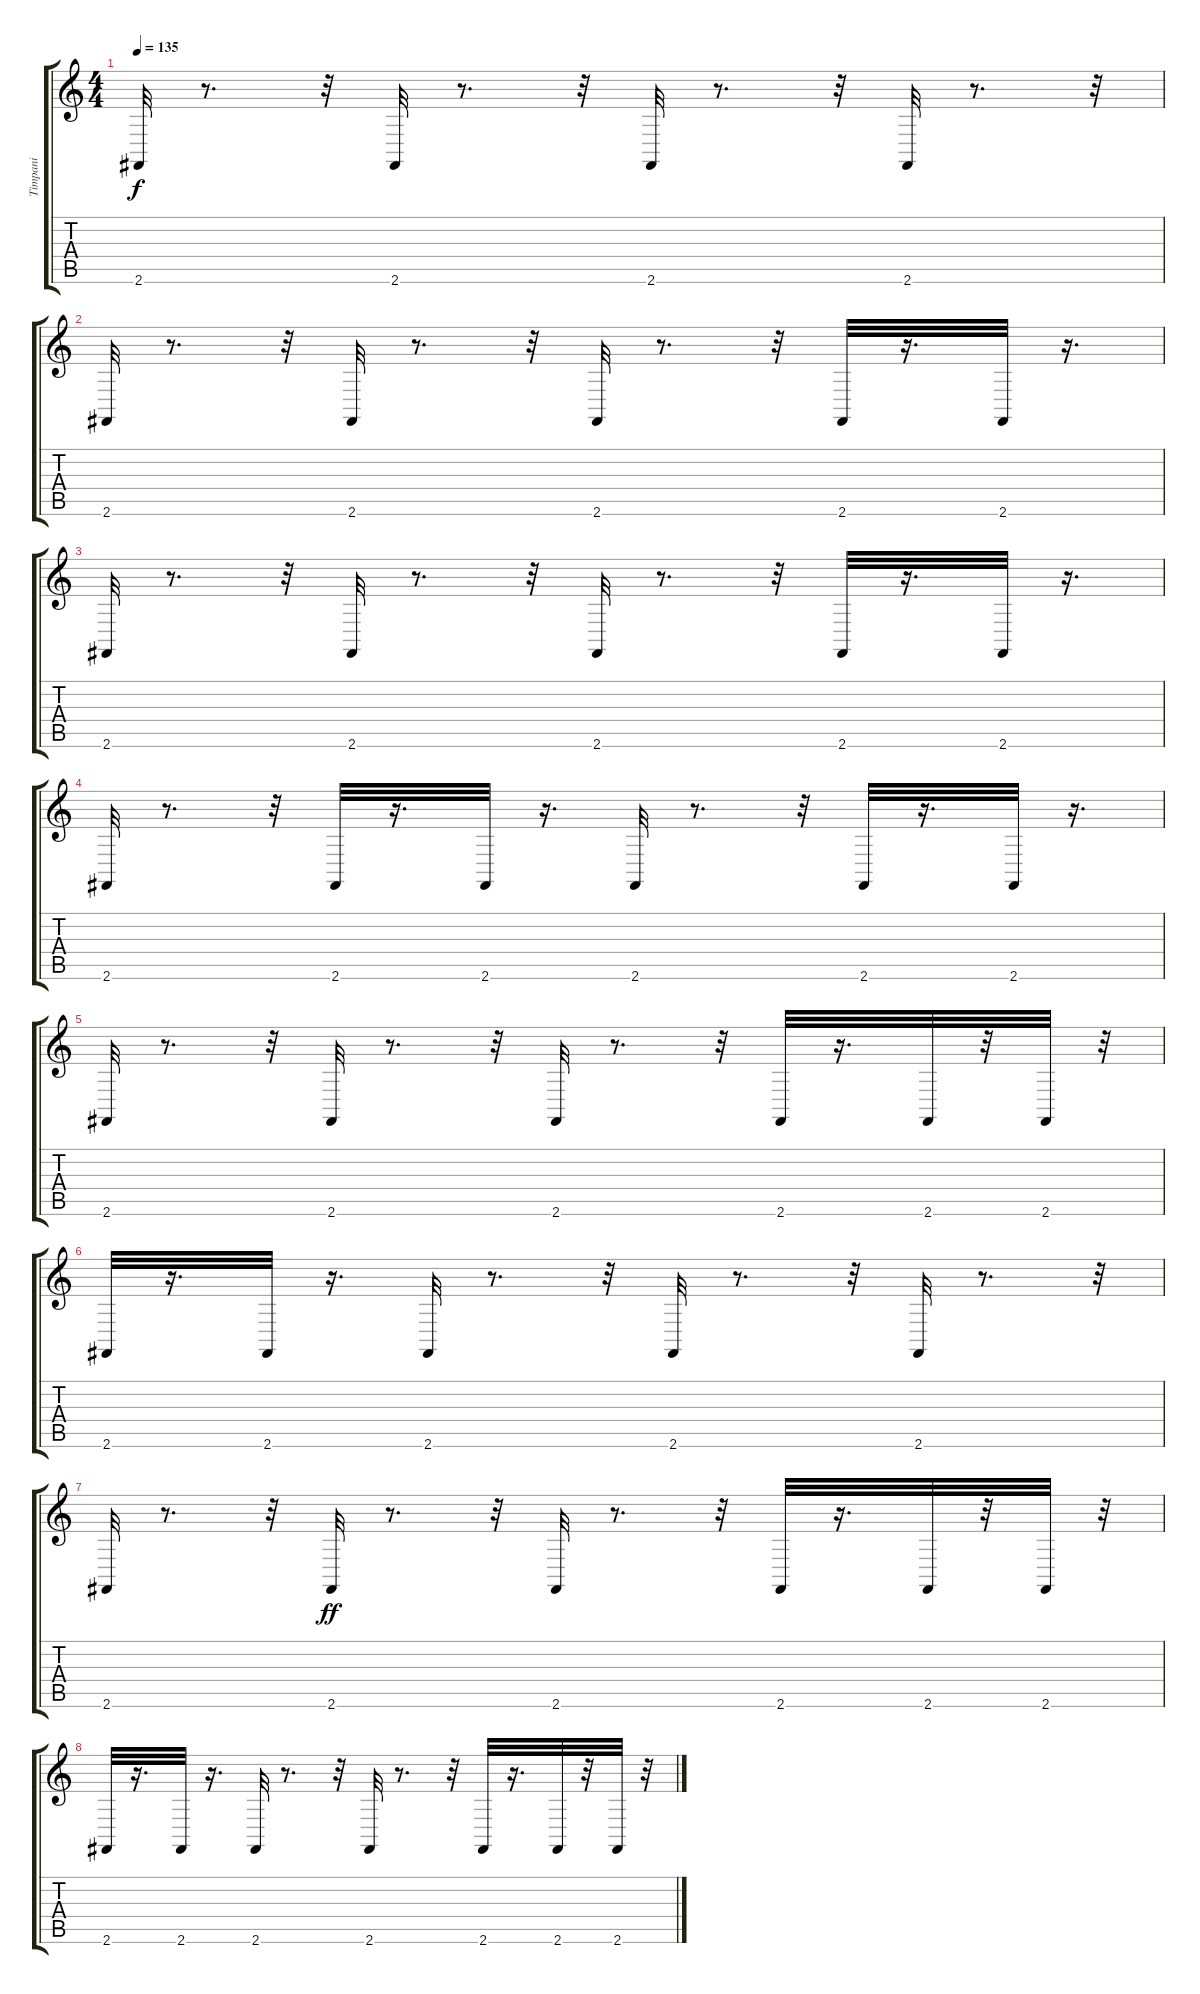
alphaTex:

\track ("Timpani" "Timpani") {instrument timpani}
\staff {score tabs}
\tuning (E4 B3 G3 D3 A2 E2) {hide}
\ts (4 4)
\tempo 135
\clef g2
\ks c
2.6.32{dy f} r.8{d} r.32 2.6.32 r.8{d} r.32 2.6.32 r.8{d} r.32 2.6.32 r.8{d} r.32 |
2.6.32 r.8{d} r.32 2.6.32 r.8{d} r.32 2.6.32 r.8{d} r.32 2.6.32 r.16{d} 2.6.32 r.16{d} |
2.6.32 r.8{d} r.32 2.6.32 r.8{d} r.32 2.6.32 r.8{d} r.32 2.6.32 r.16{d} 2.6.32 r.16{d} |
2.6.32 r.8{d} r.32 2.6.32 r.16{d} 2.6.32 r.16{d} 2.6.32 r.8{d} r.32 2.6.32 r.16{d} 2.6.32 r.16{d} |
2.6.32 r.8{d} r.32 2.6.32 r.8{d} r.32 2.6.32 r.8{d} r.32 2.6.32 r.16{d} 2.6.32 r.32 2.6.32 r.32 |
2.6.32 r.16{d} 2.6.32 r.16{d} 2.6.32 r.8{d} r.32 2.6.32 r.8{d} r.32 2.6.32 r.8{d} r.32 |
2.6.32 r.8{d} r.32 2.6.32{dy ff} r.8{d} r.32 2.6.32 r.8{d} r.32 2.6.32 r.16{d} 2.6.32 r.32 2.6.32 r.32 |
2.6.32 r.16{d} 2.6.32 r.16{d} 2.6.32 r.8{d} r.32 2.6.32 r.8{d} r.32 2.6.32 r.16{d} 2.6.32 r.32 2.6.32 r.32
